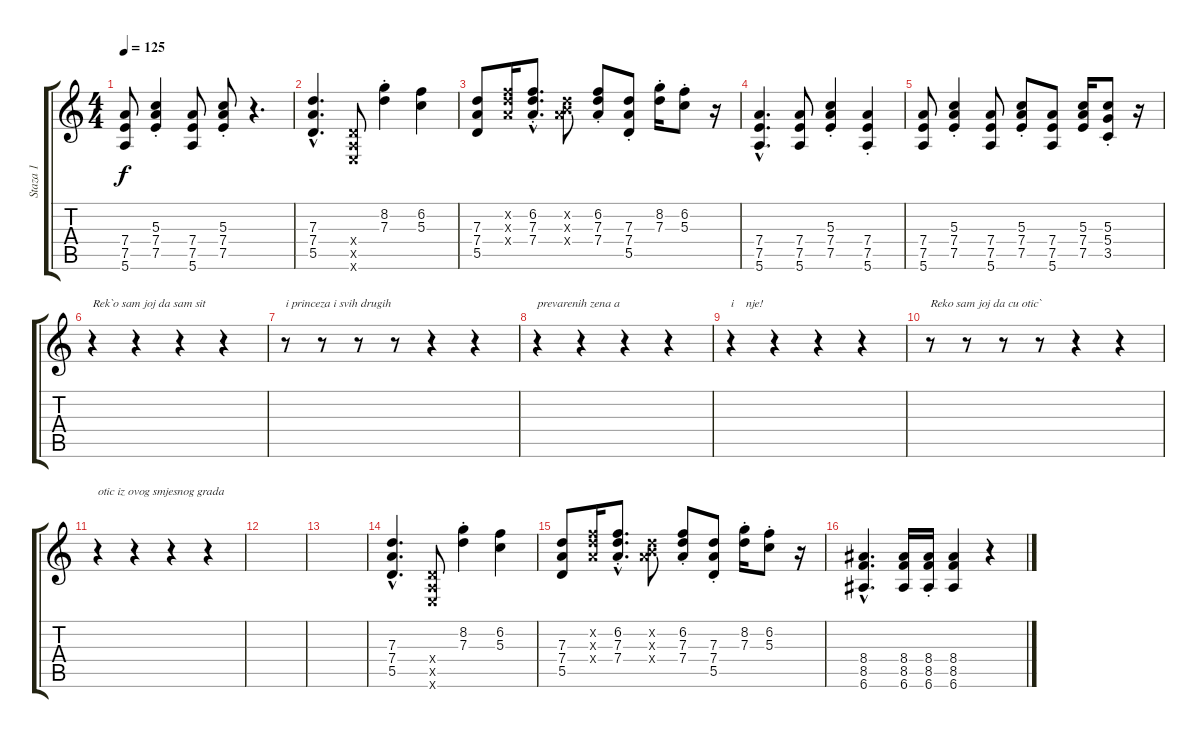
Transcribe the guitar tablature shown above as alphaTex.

\track ("Staza 1" "Staza 1") {instrument distortionguitar}
\staff {score tabs}
\tuning (E4 B3 G3 D3 A2 E2) {hide}
\ts (4 4)
\tempo 125
\clef g2
\ks c
(7.4 7.5 5.6).8{dy f} (5.3{st} 7.4{st} 7.5{st}).4 (7.4 7.5 5.6).8 (5.3{st} 7.4{st} 7.5{st}).8 r.4{d} |
(7.3{hac} 7.4{hac} 5.5{hac}).4{d} (0.4{x} 0.5{x} 0.6{x}).8 (8.2{st} 7.3{st}).4 (6.2 5.3).4 |
(7.3 7.4 5.5).8 (6.2{x} 7.3{x} 7.4{x}).16 (6.2{hac st} 7.3{hac st} 7.4{hac st}).8{d} (0.2{x} 7.3{x} 7.4{x}).8 (6.2{st} 7.3{st} 7.4{st}).8 (7.3{st} 7.4{st} 5.5{st}).8 (8.2{st} 7.3{st}).16 (6.2{st} 5.3{st}).8 r.16 |
(7.4{hac} 7.5{hac} 5.6{hac}).4{d} (7.4 7.5 5.6).8 (5.3{st} 7.4{st} 7.5{st}).4 (7.4{st} 7.5{st} 5.6{st}).4 |
(7.4 7.5 5.6).8 (5.3{st} 7.4{st} 7.5{st}).4 (7.4 7.5 5.6).8 (5.3{st} 7.4{st} 7.5{st}).8 (7.4 7.5 5.6).8 (5.3 7.4 7.5).16 (5.3{st} 5.4{st} 3.5{st}).8 r.16 |
r.4{txt "Rek`o sam joj da sam sit"} r.4 r.4 r.4 |
r.8{txt "i princeza i svih drugih"} r.8 r.8 r.8 r.4 r.4 |
r.4{txt "prevarenih zena a"} r.4 r.4 r.4 |
r.4{txt "i    nje!"} r.4 r.4 r.4 |
r.8{txt "Reko sam joj da cu otic`"} r.8 r.8 r.8 r.4 r.4 |
r.4{txt "otic iz ovog smjesnog grada"} r.4 r.4 r.4 |
|
|
(7.3{hac} 7.4{hac} 5.5{hac}).4{d} (0.4{x} 0.5{x} 0.6{x}).8 (8.2{st} 7.3{st}).4 (6.2 5.3).4 |
(7.3 7.4 5.5).8 (6.2{x} 7.3{x} 7.4{x}).16 (6.2{hac st} 7.3{hac st} 7.4{hac st}).8{d} (0.2{x} 7.3{x} 7.4{x}).8 (6.2{st} 7.3{st} 7.4{st}).8 (7.3{st} 7.4{st} 5.5{st}).8 (8.2{st} 7.3{st}).16 (6.2{st} 5.3{st}).8 r.16 |
(8.4{hac} 8.5{hac} 6.6{hac}).4{d} (8.4 8.5 6.6).16 (8.4 8.5 6.6{st}).16 (8.4 8.5 6.6).4 r.4
